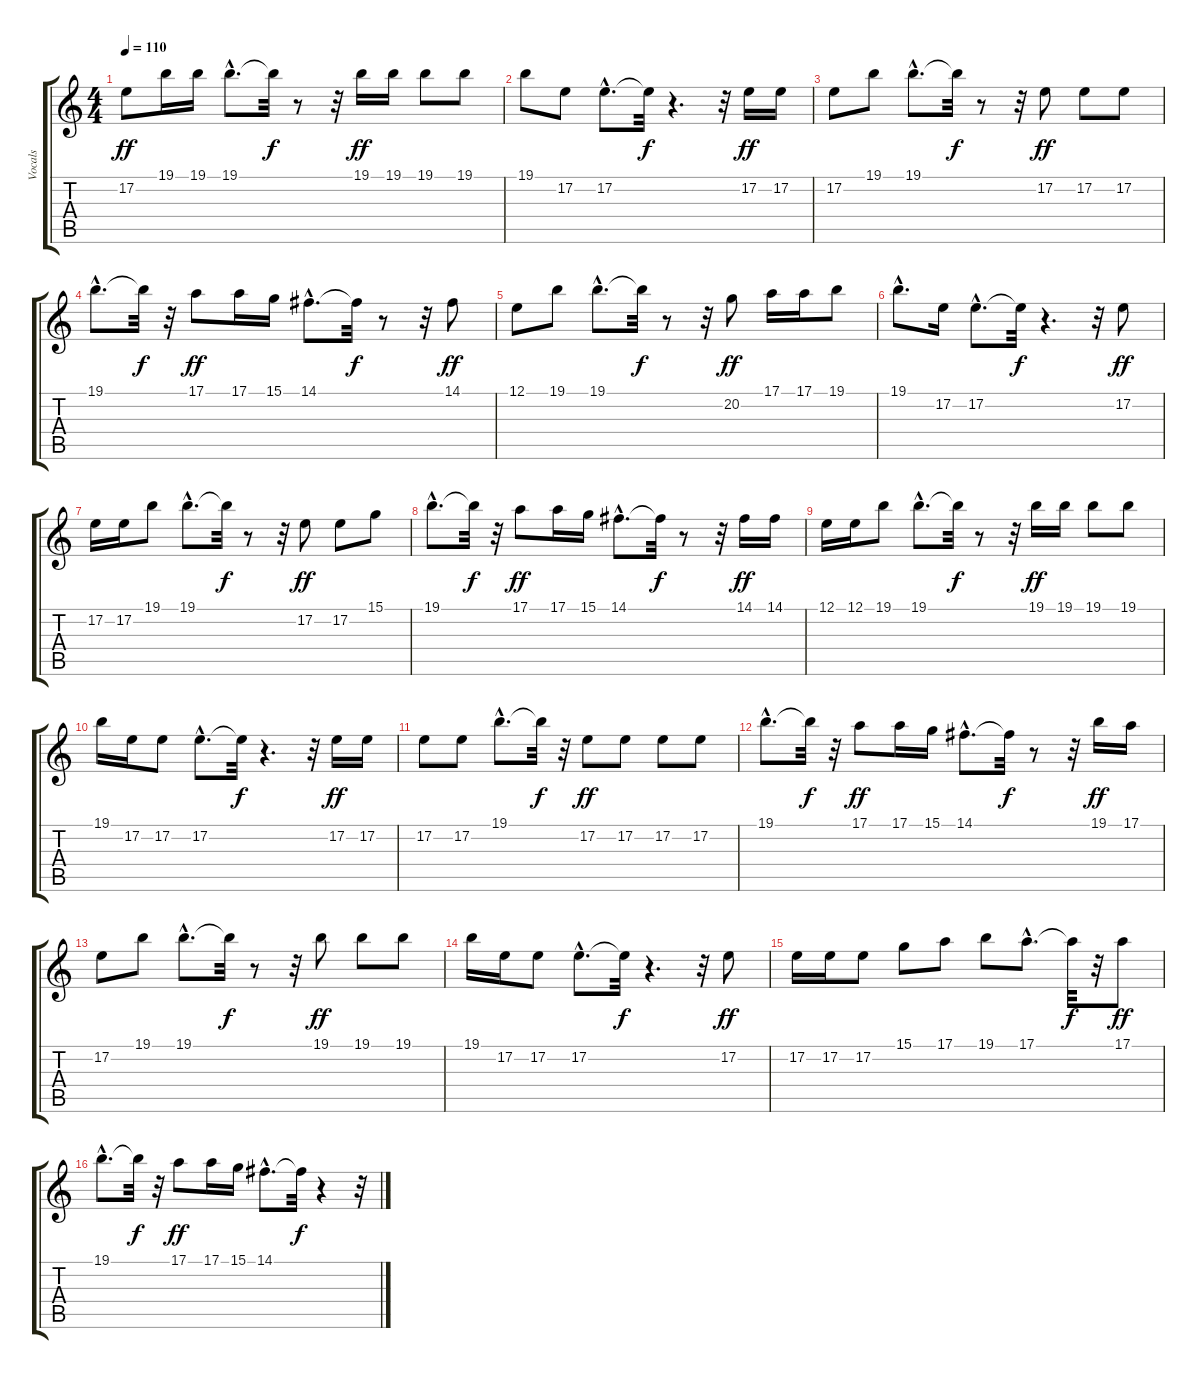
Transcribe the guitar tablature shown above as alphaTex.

\track ("Vocals" "Vocals") {instrument choiraahs}
\staff {score tabs}
\tuning (E4 B3 G3 D3 A2 E2) {hide}
\ts (4 4)
\tempo 110
\clef g2
\ks c
17.2.8{dy ff} 19.1.16 19.1.16 19.1{hac}.8{d} 19.1{t}.32{dy f} r.8 r.32 19.1.16{dy ff} 19.1.16 19.1.8 19.1.8 |
19.1.8 17.2.8 17.2{hac}.8{d} 17.2{t}.32{dy f} r.4{d} r.32 17.2.16{dy ff} 17.2.16 |
17.2.8 19.1.8 19.1{hac}.8{d} 19.1{t}.32{dy f} r.8 r.32 17.2.8{dy ff} 17.2.8 17.2.8 |
19.1{hac}.8{d} 19.1{t}.32{dy f} r.32 17.1.8{dy ff} 17.1.16 15.1.16 14.1{hac}.8{d} 14.1{t}.32{dy f} r.8 r.32 14.1.8{dy ff} |
12.1.8 19.1.8 19.1{hac}.8{d} 19.1{t}.32{dy f} r.8 r.32 20.2.8{dy ff} 17.1.16 17.1.16 19.1.8 |
19.1{hac}.8{d} 17.2.16 17.2{hac}.8{d} 17.2{t}.32{dy f} r.4{d} r.32 17.2.8{dy ff} |
17.2.16 17.2.16 19.1.8 19.1{hac}.8{d} 19.1{t}.32{dy f} r.8 r.32 17.2.8{dy ff} 17.2.8 15.1.8 |
19.1{hac}.8{d} 19.1{t}.32{dy f} r.32 17.1.8{dy ff} 17.1.16 15.1.16 14.1{hac}.8{d} 14.1{t}.32{dy f} r.8 r.32 14.1.16{dy ff} 14.1.16 |
12.1.16 12.1.16 19.1.8 19.1{hac}.8{d} 19.1{t}.32{dy f} r.8 r.32 19.1.16{dy ff} 19.1.16 19.1.8 19.1.8 |
19.1.16 17.2.16 17.2.8 17.2{hac}.8{d} 17.2{t}.32{dy f} r.4{d} r.32 17.2.16{dy ff} 17.2.16 |
17.2.8 17.2.8 19.1{hac}.8{d} 19.1{t}.32{dy f} r.32 17.2.8{dy ff} 17.2.8 17.2.8 17.2.8 |
19.1{hac}.8{d} 19.1{t}.32{dy f} r.32 17.1.8{dy ff} 17.1.16 15.1.16 14.1{hac}.8{d} 14.1{t}.32{dy f} r.8 r.32 19.1.16{dy ff} 17.1.16 |
17.2.8 19.1.8 19.1{hac}.8{d} 19.1{t}.32{dy f} r.8 r.32 19.1.8{dy ff} 19.1.8 19.1.8 |
19.1.16 17.2.16 17.2.8 17.2{hac}.8{d} 17.2{t}.32{dy f} r.4{d} r.32 17.2.8{dy ff} |
17.2.16 17.2.16 17.2.8 15.1.8 17.1.8 19.1.8 17.1{hac}.8{d} 17.1{t}.32{dy f} r.32 17.1.8{dy ff} |
19.1{hac}.8{d} 19.1{t}.32{dy f} r.32 17.1.8{dy ff} 17.1.16 15.1.16 14.1{hac}.8{d} 14.1{t}.32{dy f} r.4 r.32
